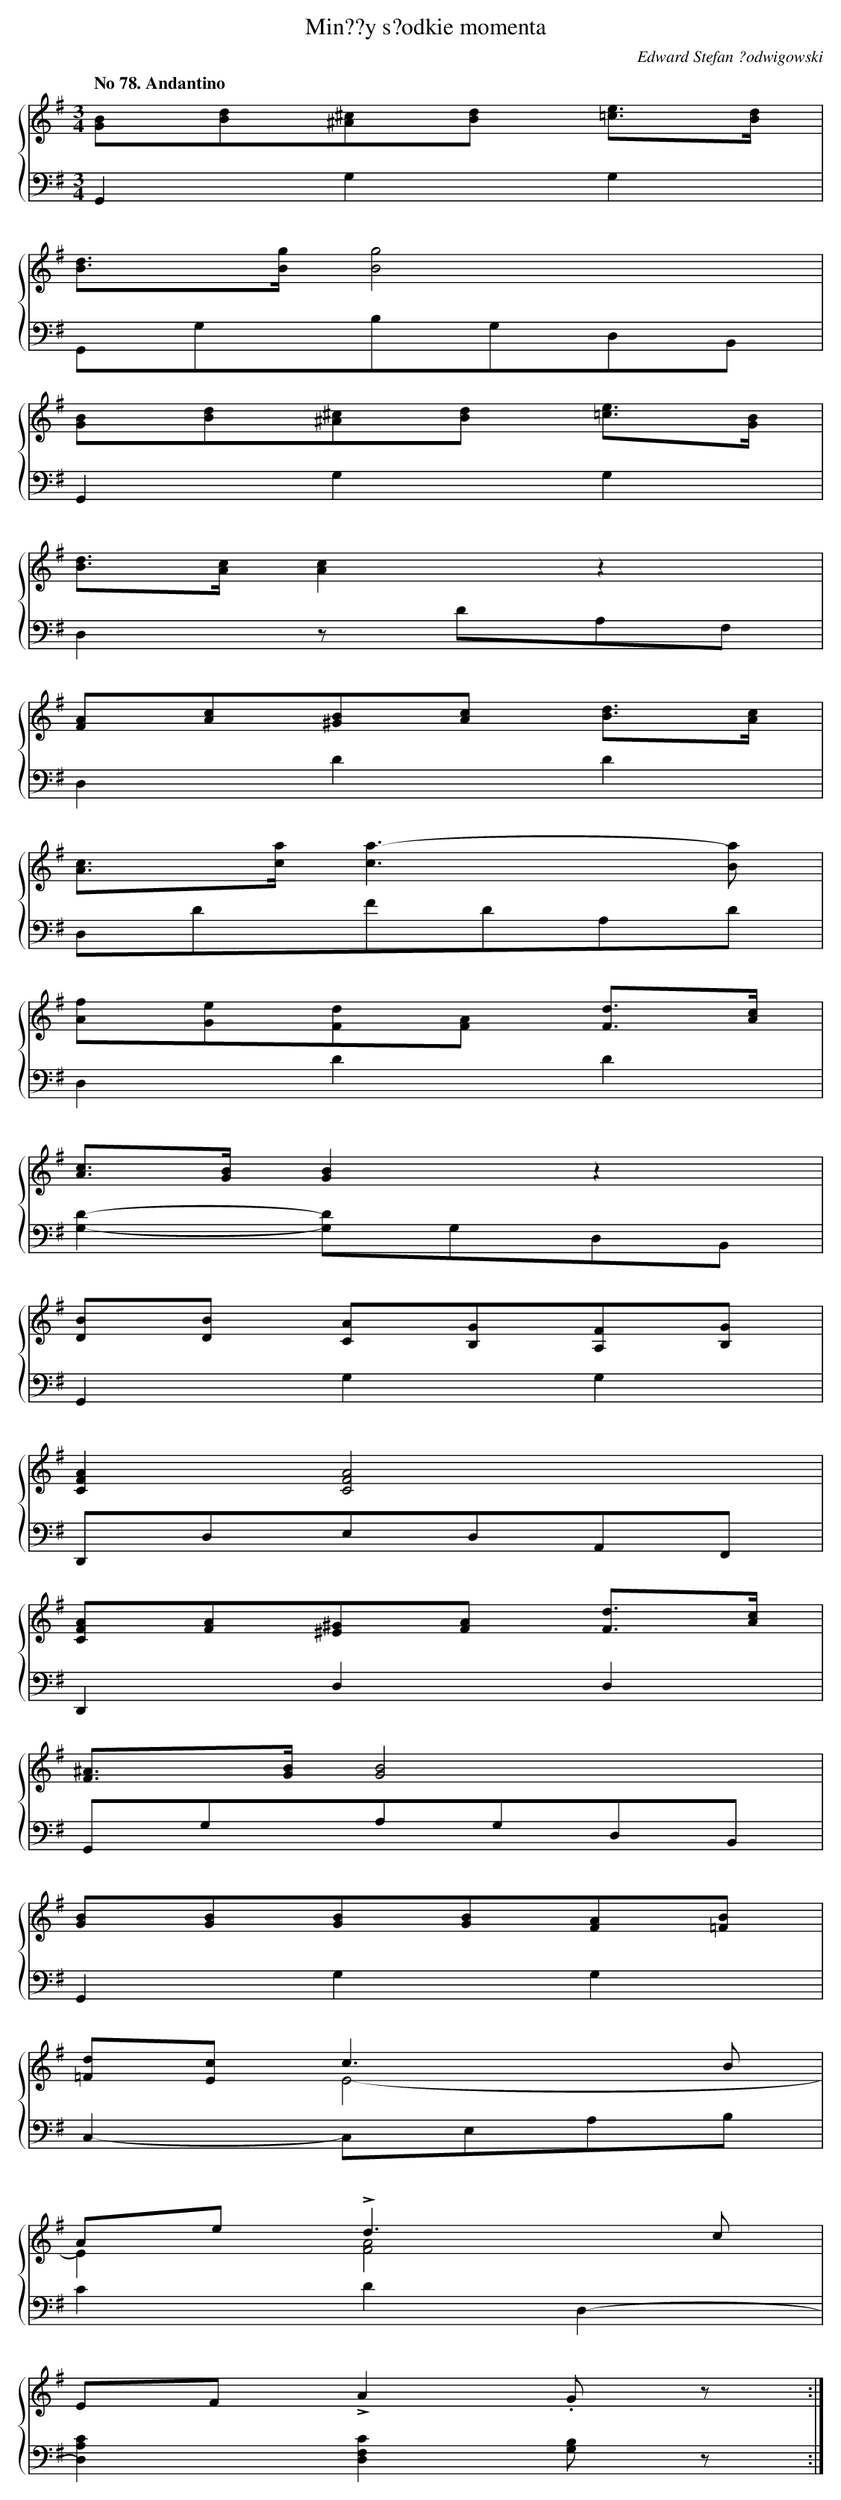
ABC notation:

X:1
T: Min??y s?odkie momenta
C: Edward Stefan ?odwigowski
L: 1/8
M: 3/4
Q: "No 78. Andantino"
%%staves {1 2}
V: 1 clef=treble
V: 2 clef=bass
K: G
[V:1] [BG][dB][^c^A][dB] [e3/=c3/][d/B/] |
[V:2] G,,2G,2G,2 |
[V:1] [dB]>[gB][g4B4] |
[V:2] G,,G,B,G,D,B,, |
[V:1] [BG][dB][^c^A][dB] [e3/=c3/][B/G/] |
[V:2] G,,2G,2G,2 |
[V:1] [dB]>[cA][c2A2]z2 |
[V:2] D,2z DA,F, |
[V:1] [AF][cA][B^G][cA] [d3/B3/][c/A/] |
[V:2] D,2D2D2 |
[V:1] [cA]>[ac][a3-c3][aB] |
[V:2] D,DFDA,D |
[V:1] [fA][eG][dF][AF] [d3/F3/][c/A/] |
[V:2] D,2D2D2 |
[V:1] [cA]>[BG][B2G2]z2 |
[V:2] [D2G,2]-[DG,]G,D,B,, |
[V:1] [BD][BD] [AC][GB,][FA,][GB,] |
[V:2] G,,2G,2G,2 |
[V:1] [A2F2C2][A4F4C4] |
[V:2] D,,D,E,D,A,,F,, |
[V:1] [AFC][AF][^G^E][AF] [d3/F3/][c/A/] |
[V:2] D,,2D,2D,2 |
[V:1] [^AF]>[BG][B4G4] |
[V:2] G,,G,A,G,D,B,, |
[V:1] [BG][BG][BG][BG][AF][B=F] |
[V:2] G,,2G,2G,2 |
[V:1] [d=F][c2E2]<c2B & x2E4- |
[V:2] C,2-C,E,A,B, |
[V:1] Ae2<!accent!d2c & E2[A4F4] |
[V:2] C2D2D,2- |
[V:1] EF!accent!A2.G z :|]
[V:2] [C2A,2D,2][C2F,2D,2][B,G,] z :|]
